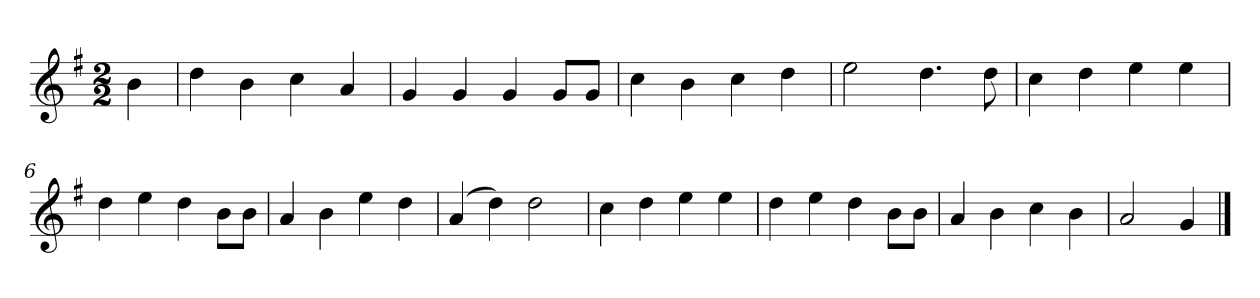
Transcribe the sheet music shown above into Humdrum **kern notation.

**kern
*part1
*staff1
*k[f#]
*M2/2
*MM120
=
4b
=1
4dd
4b
4cc
4a
=2
4g
4g
4g
8gL
8gJ
=3
4cc
4b
4cc
4dd
=4
2ee
4.dd
8dd
=5
4cc
4dd
4ee
4ee
=6
4dd
4ee
4dd
8bL
8bJ
=7
4a
4b
4ee
4dd
=8
(4a
4dd)
2dd
=9
4cc
4dd
4ee
4ee
=10
4dd
4ee
4dd
8bL
8bJ
=11
4a
4b
4cc
4b
=12
2a
4g
==
*-
